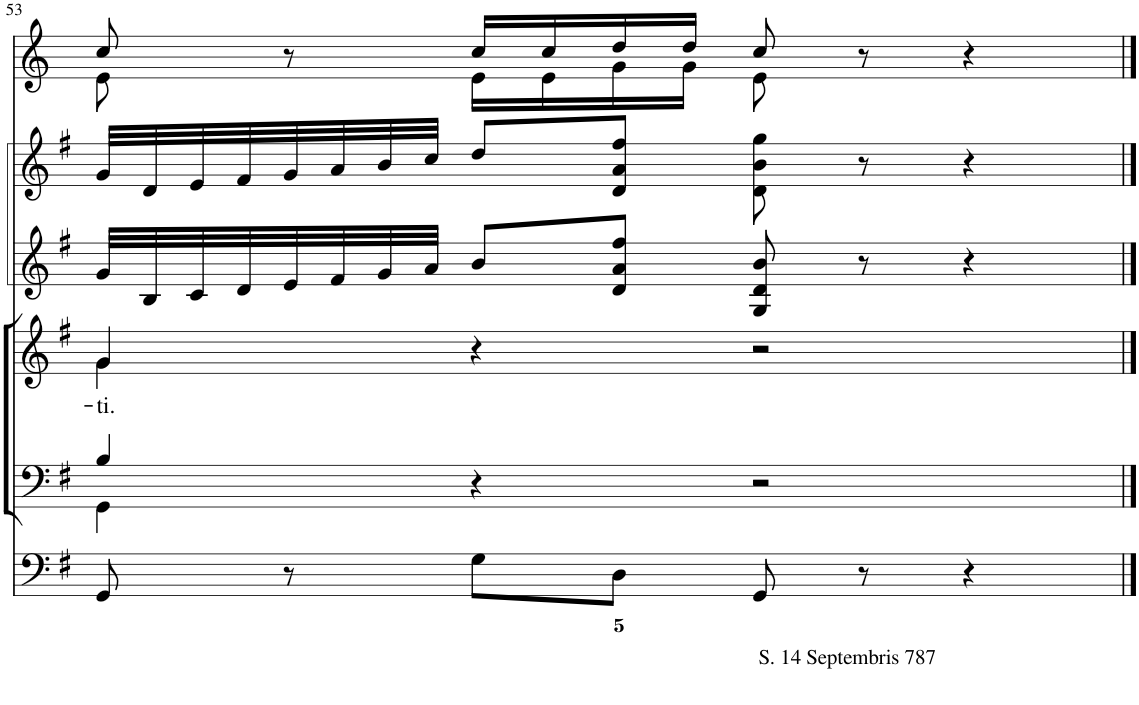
**kern	**kern	**kern	**text	**kern	**kern	**kern
*part6	*part5	*part4	*part4	*part3	*part2	*part1
*staff6	*staff5	*staff4	*staff4	*staff3	*staff2	*staff1
*I"Organ	*I"Voice	*I"Voice	*	*I"Violino 2	*I"Violino 1	*I"Corni in G
*	*	*	*	*I'Vln	*I'Vln	*
!!LO:PB:g=z
*clefF4	*clefF4	*clefG2	*	*clefG2	*clefG2	*clefG2
*	*	*	*	*	*	*Trd3c5
*k[f#]	*k[f#]	*k[f#]	*	*k[f#]	*k[f#]	*k[]
*M4/4	*M4/4	*M4/4	*	*M4/4	*M4/4	*M4/4
*met(c)	*met(c)	*met(c)	*	*met(c)	*met(c)	*met(c)
=53	=53	=53	=53	=53	=53	=53
*	*^	*	*	*	*	*
!	!	!	!	!LO:LY:b	!	!	!
*	*	*	*^	*	*	*	*^
8GG/	4B/	4GG\	4g/	4g\	-ti.	32g/LLL	32g/LLL	8cc/	8e\
.	.	.	.	.	.	32B/	32d/	.	.
.	.	.	.	.	.	32c/	32e/	.	.
.	.	.	.	.	.	32d/	32f#/	.	.
8r	.	.	.	.	.	32e/	32g/	8r	8ryy
.	.	.	.	.	.	32f#/	32a/	.	.
.	.	.	.	.	.	32g/	32b/	.	.
.	.	.	.	.	.	32a/JJJ	32cc/JJJ	.	.
8G\L	4r	2.ryy	4r	2.ryy	.	8b/L	8dd/L	16cc/LL	16e\LL
.	.	.	.	.	.	.	.	16cc/	16e\
8D\J	.	.	.	.	.	8d/ 8a/ 8ff#/J	8d/ 8a/ 8ff#/J	16dd/	16g\
.	.	.	.	.	.	.	.	16dd/JJ	16g\JJ
!LO:TX:b:t=S. 14 Septembris 787	!	!	!	!	!	!	!	!	!
8GG/	2r	.	2r	.	.	8G/ 8d/ 8b/	8d\ 8b\ 8gg\	8cc/	8e\
8r	.	.	.	.	.	8r	8r	8r	4.ryy
4r	.	.	.	.	.	4r	4r	4r	.
*	*v	*v	*	*	*	*	*	*v	*v
*	*	*v	*v	*	*	*	*
==	==	==	==	==	==	==
*-	*-	*-	*-	*-	*-	*-
